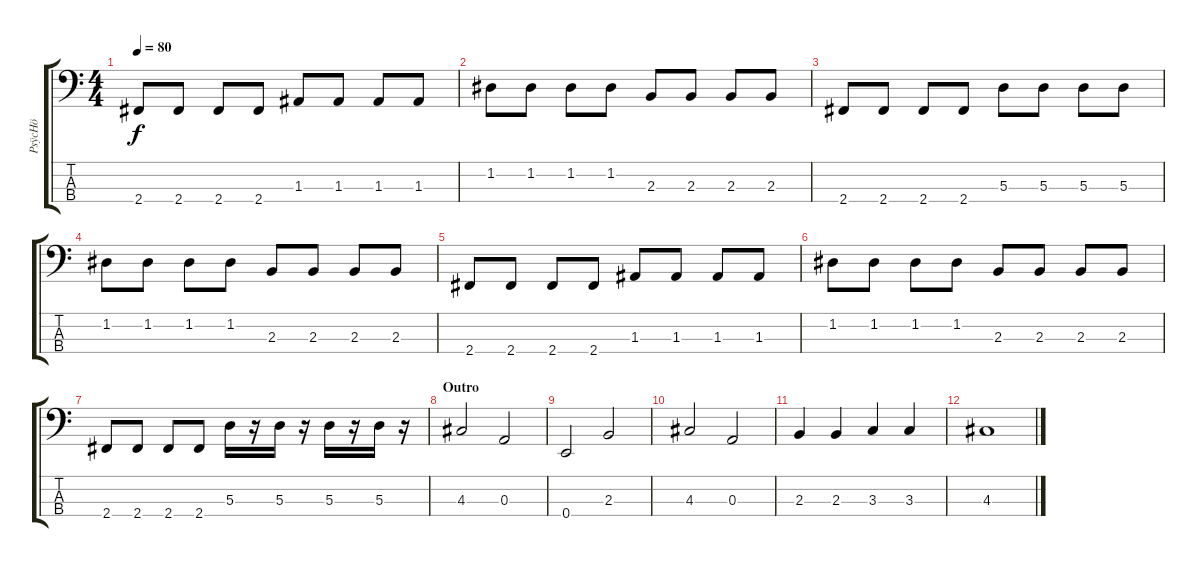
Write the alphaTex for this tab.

\track ("PsÿcHö" "PsÿcHö") {instrument slapbass1}
\staff {score tabs}
\tuning (G2 D2 A1 E1) {hide}
\ts (4 4)
\tempo 80
\clef f4
\ks c
2.4.8{dy f} 2.4.8 2.4.8 2.4.8 1.3.8 1.3.8 1.3.8 1.3.8 |
1.2.8 1.2.8 1.2.8 1.2.8 2.3.8 2.3.8 2.3.8 2.3.8 |
2.4.8 2.4.8 2.4.8 2.4.8 5.3.8 5.3.8 5.3.8 5.3.8 |
1.2.8 1.2.8 1.2.8 1.2.8 2.3.8 2.3.8 2.3.8 2.3.8 |
2.4.8 2.4.8 2.4.8 2.4.8 1.3.8 1.3.8 1.3.8 1.3.8 |
1.2.8 1.2.8 1.2.8 1.2.8 2.3.8 2.3.8 2.3.8 2.3.8 |
2.4.8 2.4.8 2.4.8 2.4.8 5.3.16 r.16 5.3.16 r.16 5.3.16 r.16 5.3.16 r.16 |
\section ("" "Outro")
4.3.2 0.3.2 |
0.4.2 2.3.2 |
4.3.2 0.3.2 |
2.3.4 2.3.4 3.3.4 3.3.4 |
4.3.1
